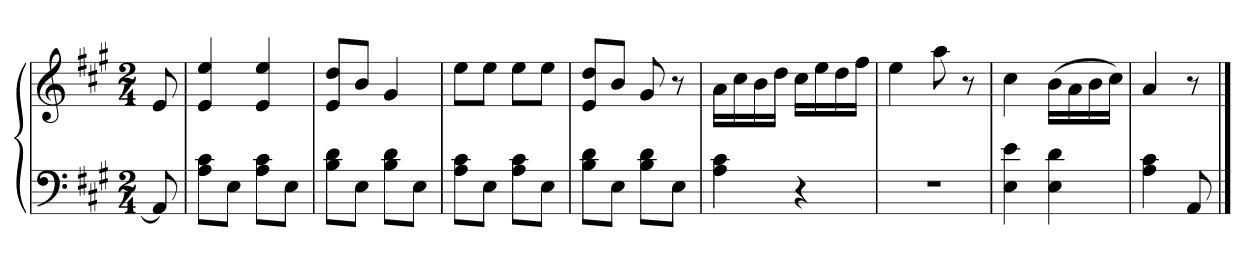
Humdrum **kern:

**kern	**kern
*part1	*part1
*staff2	*staff1
*clefF4	*clefG2
*k[f#c#g#]	*k[f#c#g#]
*A:	*A:
*M2/4	*M2/4
=	=
8AA]	8e
=	=
8A 8c#L	4e 4ee
8EJ	.
8A 8c#L	4e 4ee
8EJ	.
=	=
8B 8dL	8e 8ddL
8EJ	8bJ
8B 8dL	4g#
8EJ	.
=	=
8A 8c#L	8eeL
8EJ	8eeJ
8A 8c#L	8eeL
8EJ	8eeJ
=	=
8B 8dL	8e 8ddL
8EJ	8bJ
8B 8dL	8g#
8EJ	8r
=	=
4A 4c#	16aLL
.	16cc#
.	16b
.	16ddJJ
4r	16cc#LL
.	16ee
.	16dd
.	16ff#JJ
=	=
2r	4ee
.	8aa
.	8r
=	=
4E 4e	4cc#
4E 4d	(16bLL
.	16a
.	16b
.	16cc#JJ)
=	=
4A 4c#	4a
8AA	8r
==	==
*-	*-
